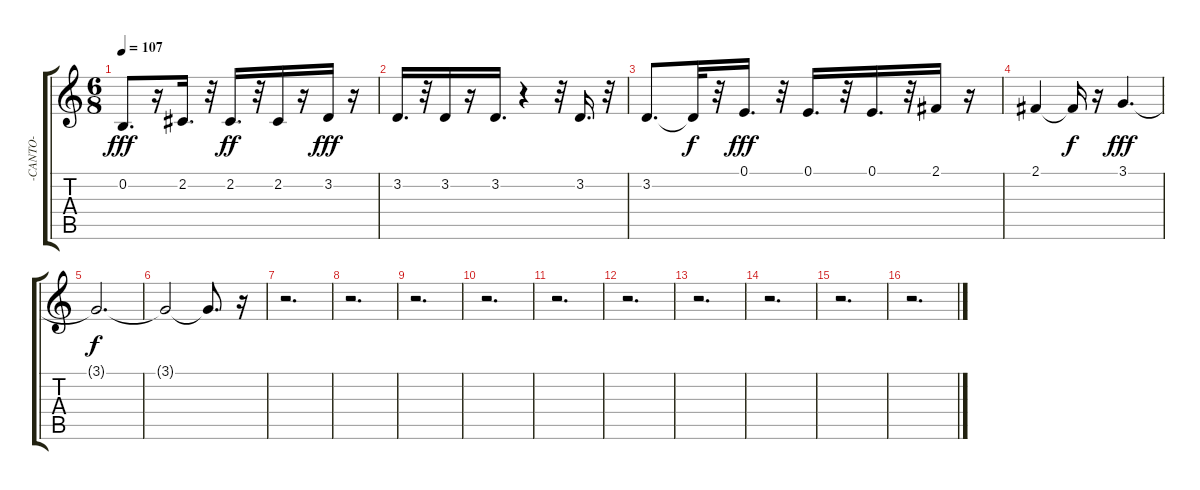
\track ("-CANTO-" "-CANTO-") {instrument flute}
\staff {score tabs}
\tuning (E4 B3 G3 D3 A2 E2) {hide}
\ts (6 8)
\tempo 107
\clef g2
\ks c
0.2.8{d dy fff} r.16 2.2.16{d} r.32 2.2.16{d dy ff} r.32 2.2.16 r.16 3.2.16{dy fff} r.16 |
3.2.16{d} r.32 3.2.16 r.16 3.2.16{d} r.4 r.32 3.2.16{d} r.32 |
3.2.8{d} 3.2{t}.32{dy f} r.32 0.1.16{d dy fff} r.32 0.1.16{d} r.32 0.1.16{d} r.32 2.1.16 r.16 |
2.1.4 2.1{t}.16{dy f} r.16 3.1.4{d dy fff} |
3.1{t}.2{d dy f} |
3.1{t}.2 3.1{t}.8{d} r.16 |
r.2{d} |
r.2{d} |
r.2{d} |
r.2{d} |
r.2{d} |
r.2{d} |
r.2{d} |
r.2{d} |
r.2{d} |
r.2{d}
